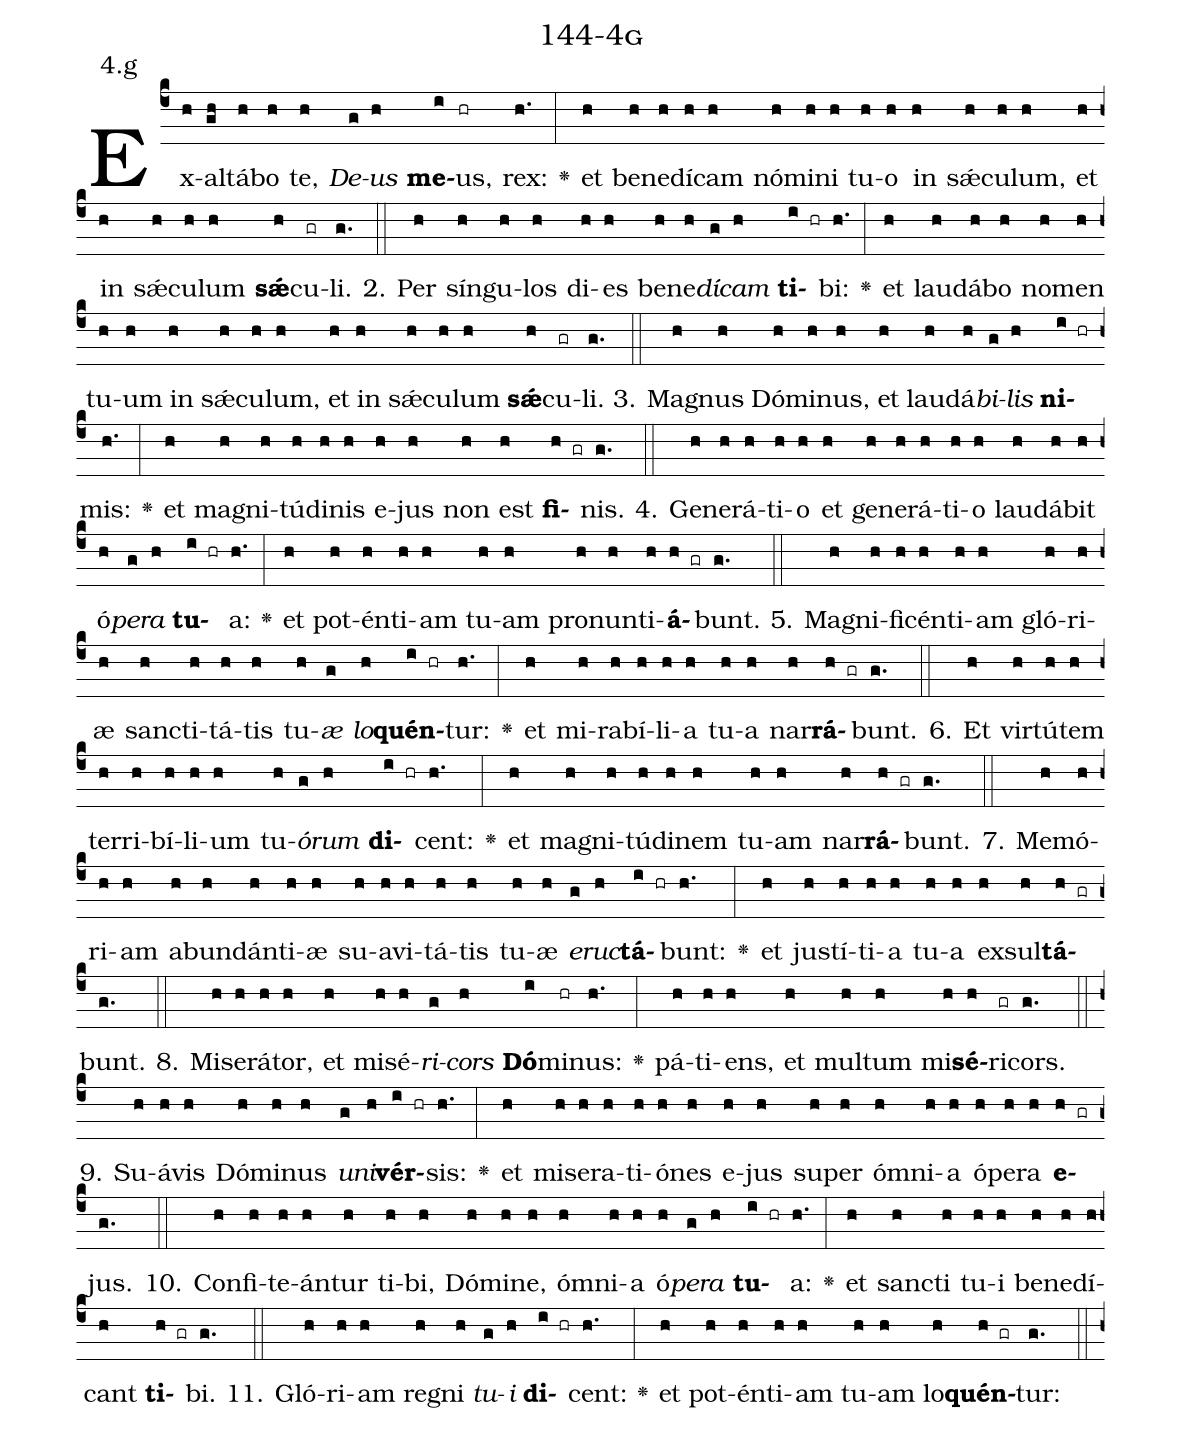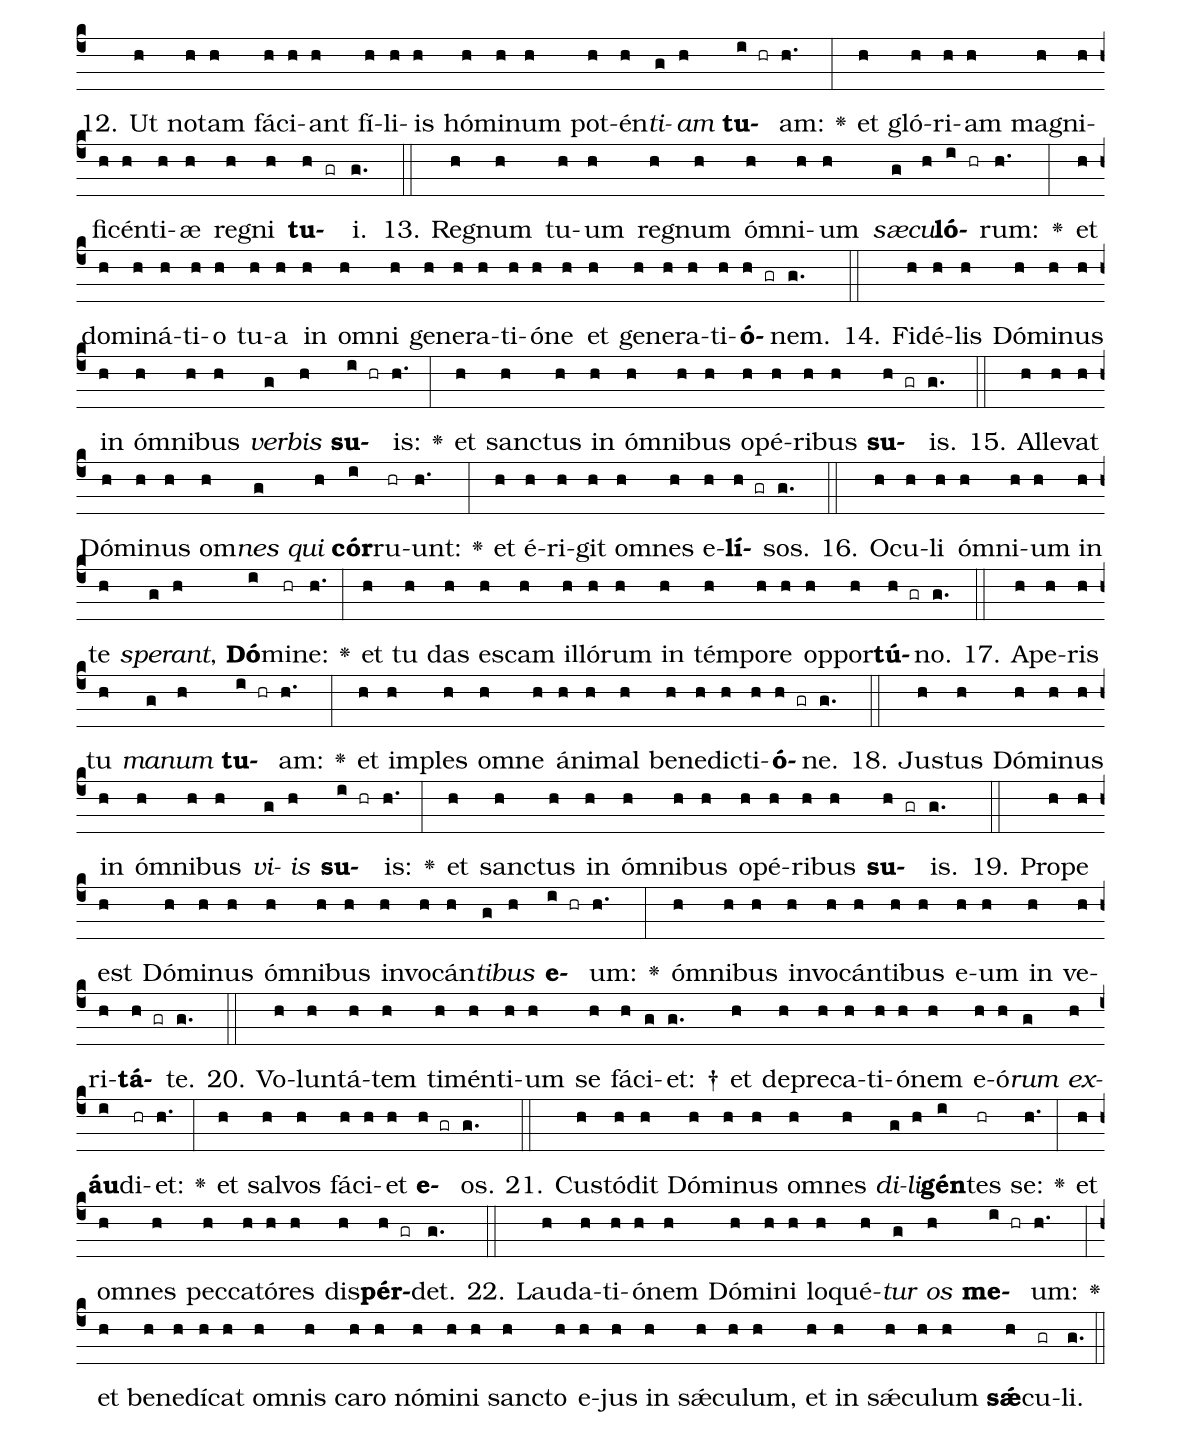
name: 144-4g;
annotation: 4.g;
%%
(c4)Ex(h)al(gh)tá(h)bo(h) te,(h) <i>De</i>(g)<i>us</i>(h) <b>me</b>(i)us,(hr) rex:(h.) <v>\greheightstar</v>(:) et(h) be(h)ne(h)dí(h)cam(h) nó(h)mi(h)ni(h) tu(h)o(h) in(h) sǽ(h)cu(h)lum,(h) et(h) in(h) sǽ(h)cu(h)lum(h) <b>sǽ</b>(h)cu(gr)li.(g.) (::)
2. Per(h) sín(h)gu(h)los(h) di(h)es(h) be(h)ne(h)<i>dí</i>(g)<i>cam</i>(h) <b>ti</b>(i hr)bi:(h.) <v>\greheightstar</v>(:) et(h) lau(h)dá(h)bo(h) no(h)men(h) tu(h)um(h) in(h) sǽ(h)cu(h)lum,(h) et(h) in(h) sǽ(h)cu(h)lum(h) <b>sǽ</b>(h)cu(gr)li.(g.) (::)
3. Ma(h)gnus(h) Dó(h)mi(h)nus,(h) et(h) lau(h)dá(h)<i>bi</i>(g)<i>lis</i>(h) <b>ni</b>(i hr)mis:(h.) <v>\greheightstar</v>(:) et(h) ma(h)gni(h)tú(h)di(h)nis(h) e(h)jus(h) non(h) est(h) <b>fi</b>(h gr)nis.(g.) (::)
4. Ge(h)ne(h)rá(h)ti(h)o(h) et(h) ge(h)ne(h)rá(h)ti(h)o(h) lau(h)dá(h)bit(h) ó(h)<i>pe</i>(g)<i>ra</i>(h) <b>tu</b>(i hr)a:(h.) <v>\greheightstar</v>(:) et(h) pot(h)én(h)ti(h)am(h) tu(h)am(h) pro(h)nun(h)ti(h)<b>á</b>(h gr)bunt.(g.) (::)
5. Ma(h)gni(h)fi(h)cén(h)ti(h)am(h) gló(h)ri(h)æ(h) sanc(h)ti(h)tá(h)tis(h) tu(h)<i>æ</i>(g) <i>lo</i>(h)<b>quén</b>(i hr)tur:(h.) <v>\greheightstar</v>(:) et(h) mi(h)ra(h)bí(h)li(h)a(h) tu(h)a(h) nar(h)<b>rá</b>(h gr)bunt.(g.) (::)
6. Et(h) vir(h)tú(h)tem(h) ter(h)ri(h)bí(h)li(h)um(h) tu(h)<i>ó</i>(g)<i>rum</i>(h) <b>di</b>(i hr)cent:(h.) <v>\greheightstar</v>(:) et(h) ma(h)gni(h)tú(h)di(h)nem(h) tu(h)am(h) nar(h)<b>rá</b>(h gr)bunt.(g.) (::)
7. Me(h)mó(h)ri(h)am(h) ab(h)un(h)dán(h)ti(h)æ(h) su(h)a(h)vi(h)tá(h)tis(h) tu(h)æ(h) <i>e</i>(g)<i>ruc</i>(h)<b>tá</b>(i hr)bunt:(h.) <v>\greheightstar</v>(:) et(h) jus(h)tí(h)ti(h)a(h) tu(h)a(h) ex(h)sul(h)<b>tá</b>(h gr)bunt.(g.) (::)
8. Mi(h)se(h)rá(h)tor,(h) et(h) mi(h)sé(h)<i>ri</i>(g)<i>cors</i>(h) <b>Dó</b>(i)mi(hr)nus:(h.) <v>\greheightstar</v>(:) pá(h)ti(h)ens,(h) et(h) mul(h)tum(h) mi(h)<b>sé</b>(h)ri(gr)cors.(g.) (::)
9. Su(h)á(h)vis(h) Dó(h)mi(h)nus(h) <i>u</i>(g)<i>ni</i>(h)<b>vér</b>(i hr)sis:(h.) <v>\greheightstar</v>(:) et(h) mi(h)se(h)ra(h)ti(h)ó(h)nes(h) e(h)jus(h) su(h)per(h) óm(h)ni(h)a(h) ó(h)pe(h)ra(h) <b>e</b>(h gr)jus.(g.) (::)
10. Con(h)fi(h)te(h)án(h)tur(h) ti(h)bi,(h) Dó(h)mi(h)ne,(h) óm(h)ni(h)a(h) ó(h)<i>pe</i>(g)<i>ra</i>(h) <b>tu</b>(i hr)a:(h.) <v>\greheightstar</v>(:) et(h) sanc(h)ti(h) tu(h)i(h) be(h)ne(h)dí(h)cant(h) <b>ti</b>(h gr)bi.(g.) (::)
11. Gló(h)ri(h)am(h) re(h)gni(h) <i>tu</i>(g)<i>i</i>(h) <b>di</b>(i hr)cent:(h.) <v>\greheightstar</v>(:) et(h) pot(h)én(h)ti(h)am(h) tu(h)am(h) lo(h)<b>quén</b>(h gr)tur:(g.) (::)
12. Ut(h) no(h)tam(h) fá(h)ci(h)ant(h) fí(h)li(h)is(h) hó(h)mi(h)num(h) pot(h)én(h)<i>ti</i>(g)<i>am</i>(h) <b>tu</b>(i hr)am:(h.) <v>\greheightstar</v>(:) et(h) gló(h)ri(h)am(h) ma(h)gni(h)fi(h)cén(h)ti(h)æ(h) re(h)gni(h) <b>tu</b>(h gr)i.(g.) (::)
13. Re(h)gnum(h) tu(h)um(h) re(h)gnum(h) óm(h)ni(h)um(h) <i>sæ</i>(g)<i>cu</i>(h)<b>ló</b>(i hr)rum:(h.) <v>\greheightstar</v>(:) et(h) do(h)mi(h)ná(h)ti(h)o(h) tu(h)a(h) in(h) om(h)ni(h) ge(h)ne(h)ra(h)ti(h)ó(h)ne(h) et(h) ge(h)ne(h)ra(h)ti(h)<b>ó</b>(h gr)nem.(g.) (::)
14. Fi(h)dé(h)lis(h) Dó(h)mi(h)nus(h) in(h) óm(h)ni(h)bus(h) <i>ver</i>(g)<i>bis</i>(h) <b>su</b>(i hr)is:(h.) <v>\greheightstar</v>(:) et(h) sanc(h)tus(h) in(h) óm(h)ni(h)bus(h) o(h)pé(h)ri(h)bus(h) <b>su</b>(h gr)is.(g.) (::)
15. Al(h)le(h)vat(h) Dó(h)mi(h)nus(h) om(h)<i>nes</i>(g) <i>qui</i>(h) <b>cór</b>(i)ru(hr)unt:(h.) <v>\greheightstar</v>(:) et(h) é(h)ri(h)git(h) om(h)nes(h) e(h)<b>lí</b>(h gr)sos.(g.) (::)
16. O(h)cu(h)li(h) óm(h)ni(h)um(h) in(h) te(h) <i>spe</i>(g)<i>rant</i>,(h) <b>Dó</b>(i)mi(hr)ne:(h.) <v>\greheightstar</v>(:) et(h) tu(h) das(h) es(h)cam(h) il(h)ló(h)rum(h) in(h) tém(h)po(h)re(h) op(h)por(h)<b>tú</b>(h gr)no.(g.) (::)
17. A(h)pe(h)ris(h) tu(h) <i>ma</i>(g)<i>num</i>(h) <b>tu</b>(i hr)am:(h.) <v>\greheightstar</v>(:) et(h) im(h)ples(h) om(h)ne(h) á(h)ni(h)mal(h) be(h)ne(h)dic(h)ti(h)<b>ó</b>(h gr)ne.(g.) (::)
18. Jus(h)tus(h) Dó(h)mi(h)nus(h) in(h) óm(h)ni(h)bus(h) <i>vi</i>(g)<i>is</i>(h) <b>su</b>(i hr)is:(h.) <v>\greheightstar</v>(:) et(h) sanc(h)tus(h) in(h) óm(h)ni(h)bus(h) o(h)pé(h)ri(h)bus(h) <b>su</b>(h gr)is.(g.) (::)
19. Pro(h)pe(h) est(h) Dó(h)mi(h)nus(h) óm(h)ni(h)bus(h) in(h)vo(h)cán(h)<i>ti</i>(g)<i>bus</i>(h) <b>e</b>(i hr)um:(h.) <v>\greheightstar</v>(:) óm(h)ni(h)bus(h) in(h)vo(h)cán(h)ti(h)bus(h) e(h)um(h) in(h) ve(h)ri(h)<b>tá</b>(h gr)te.(g.) (::)
20. Vo(h)lun(h)tá(h)tem(h) ti(h)mén(h)ti(h)um(h) se(h) fá(h)ci(g)et: †(g.) et(h) de(h)pre(h)ca(h)ti(h)ó(h)nem(h) e(h)ó(h)<i>rum</i>(g) <i>ex</i>(h)<b>áu</b>(i)di(hr)et:(h.) <v>\greheightstar</v>(:) et(h) sal(h)vos(h) fá(h)ci(h)et(h) <b>e</b>(h gr)os.(g.) (::)
21. Cus(h)tó(h)dit(h) Dó(h)mi(h)nus(h) om(h)nes(h) <i>di</i>(g)<i>li</i>(h)<b>gén</b>(i)tes(hr) se:(h.) <v>\greheightstar</v>(:) et(h) om(h)nes(h) pec(h)ca(h)tó(h)res(h) dis(h)<b>pér</b>(h gr)det.(g.) (::)
22. Lau(h)da(h)ti(h)ó(h)nem(h) Dó(h)mi(h)ni(h) lo(h)qué(h)<i>tur</i>(g) <i>os</i>(h) <b>me</b>(i hr)um:(h.) <v>\greheightstar</v>(:) et(h) be(h)ne(h)dí(h)cat(h) om(h)nis(h) ca(h)ro(h) nó(h)mi(h)ni(h) sanc(h)to(h) e(h)jus(h) in(h) sǽ(h)cu(h)lum,(h) et(h) in(h) sǽ(h)cu(h)lum(h) <b>sǽ</b>(h)cu(gr)li.(g.) (::)
